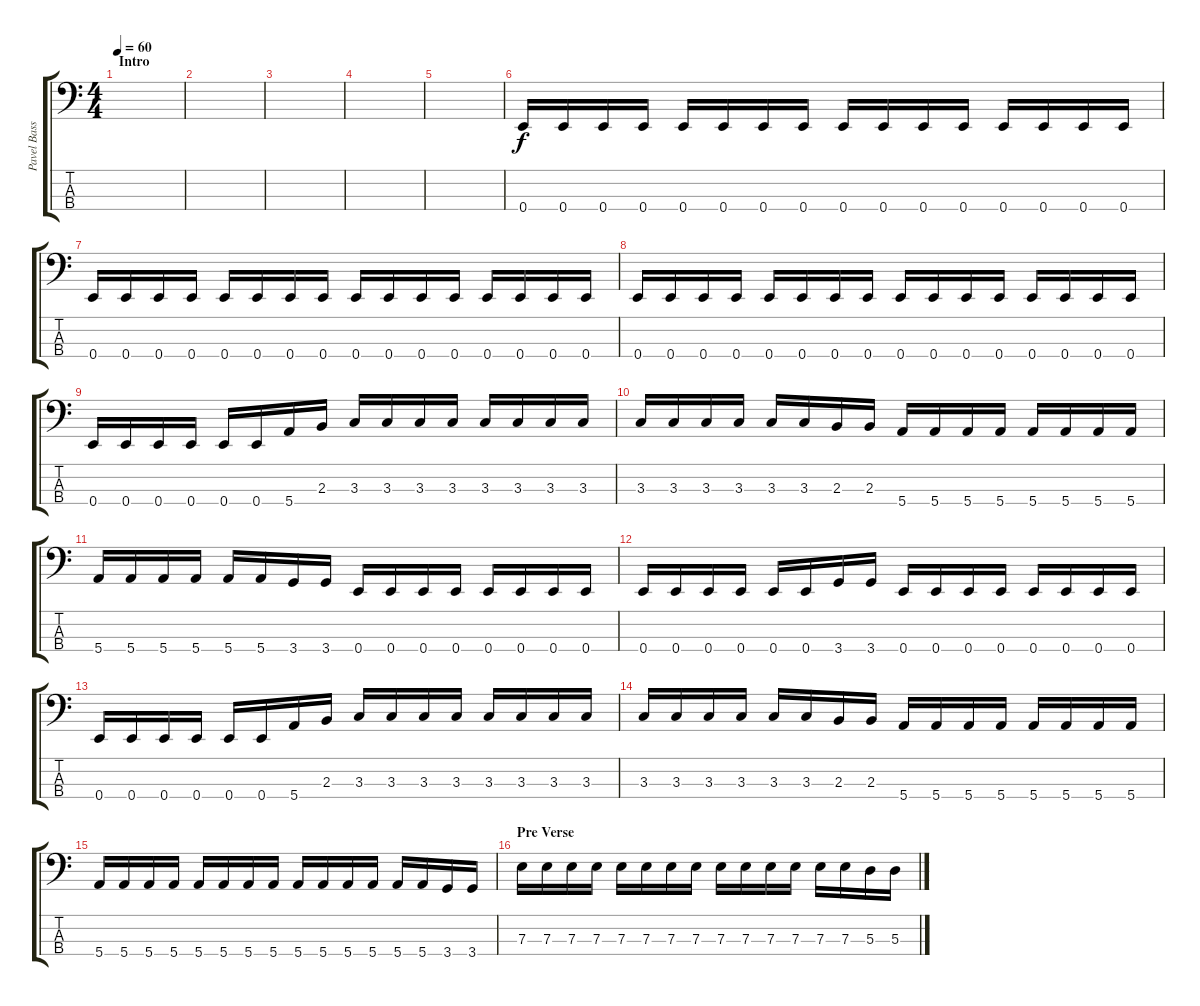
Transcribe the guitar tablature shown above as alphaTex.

\track ("Pavel Bass" "Pavel Bass") {instrument electricbassfinger}
\staff {score tabs}
\tuning (G2 D2 A1 E1) {hide}
\ts (4 4)
\section ("" "Intro")
\tempo 60
\clef f4
\ks c
|
|
|
|
|
0.4.16 0.4.16 0.4.16 0.4.16 0.4.16 0.4.16 0.4.16 0.4.16 0.4.16 0.4.16 0.4.16 0.4.16 0.4.16 0.4.16 0.4.16 0.4.16 |
0.4.16 0.4.16 0.4.16 0.4.16 0.4.16 0.4.16 0.4.16 0.4.16 0.4.16 0.4.16 0.4.16 0.4.16 0.4.16 0.4.16 0.4.16 0.4.16 |
0.4.16 0.4.16 0.4.16 0.4.16 0.4.16 0.4.16 0.4.16 0.4.16 0.4.16 0.4.16 0.4.16 0.4.16 0.4.16 0.4.16 0.4.16 0.4.16 |
0.4.16 0.4.16 0.4.16 0.4.16 0.4.16 0.4.16 5.4.16 2.3.16 3.3.16 3.3.16 3.3.16 3.3.16 3.3.16 3.3.16 3.3.16 3.3.16 |
3.3.16 3.3.16 3.3.16 3.3.16 3.3.16 3.3.16 2.3.16 2.3.16 5.4.16 5.4.16 5.4.16 5.4.16 5.4.16 5.4.16 5.4.16 5.4.16 |
5.4.16 5.4.16 5.4.16 5.4.16 5.4.16 5.4.16 3.4.16 3.4.16 0.4.16 0.4.16 0.4.16 0.4.16 0.4.16 0.4.16 0.4.16 0.4.16 |
0.4.16 0.4.16 0.4.16 0.4.16 0.4.16 0.4.16 3.4.16 3.4.16 0.4.16 0.4.16 0.4.16 0.4.16 0.4.16 0.4.16 0.4.16 0.4.16 |
0.4.16 0.4.16 0.4.16 0.4.16 0.4.16 0.4.16 5.4.16 2.3.16 3.3.16 3.3.16 3.3.16 3.3.16 3.3.16 3.3.16 3.3.16 3.3.16 |
3.3.16 3.3.16 3.3.16 3.3.16 3.3.16 3.3.16 2.3.16 2.3.16 5.4.16 5.4.16 5.4.16 5.4.16 5.4.16 5.4.16 5.4.16 5.4.16 |
5.4.16 5.4.16 5.4.16 5.4.16 5.4.16 5.4.16 5.4.16 5.4.16 5.4.16 5.4.16 5.4.16 5.4.16 5.4.16 5.4.16 3.4.16 3.4.16 |
\section ("" "Pre Verse")
7.3.16 7.3.16 7.3.16 7.3.16 7.3.16 7.3.16 7.3.16 7.3.16 7.3.16 7.3.16 7.3.16 7.3.16 7.3.16 7.3.16 5.3.16 5.3.16
